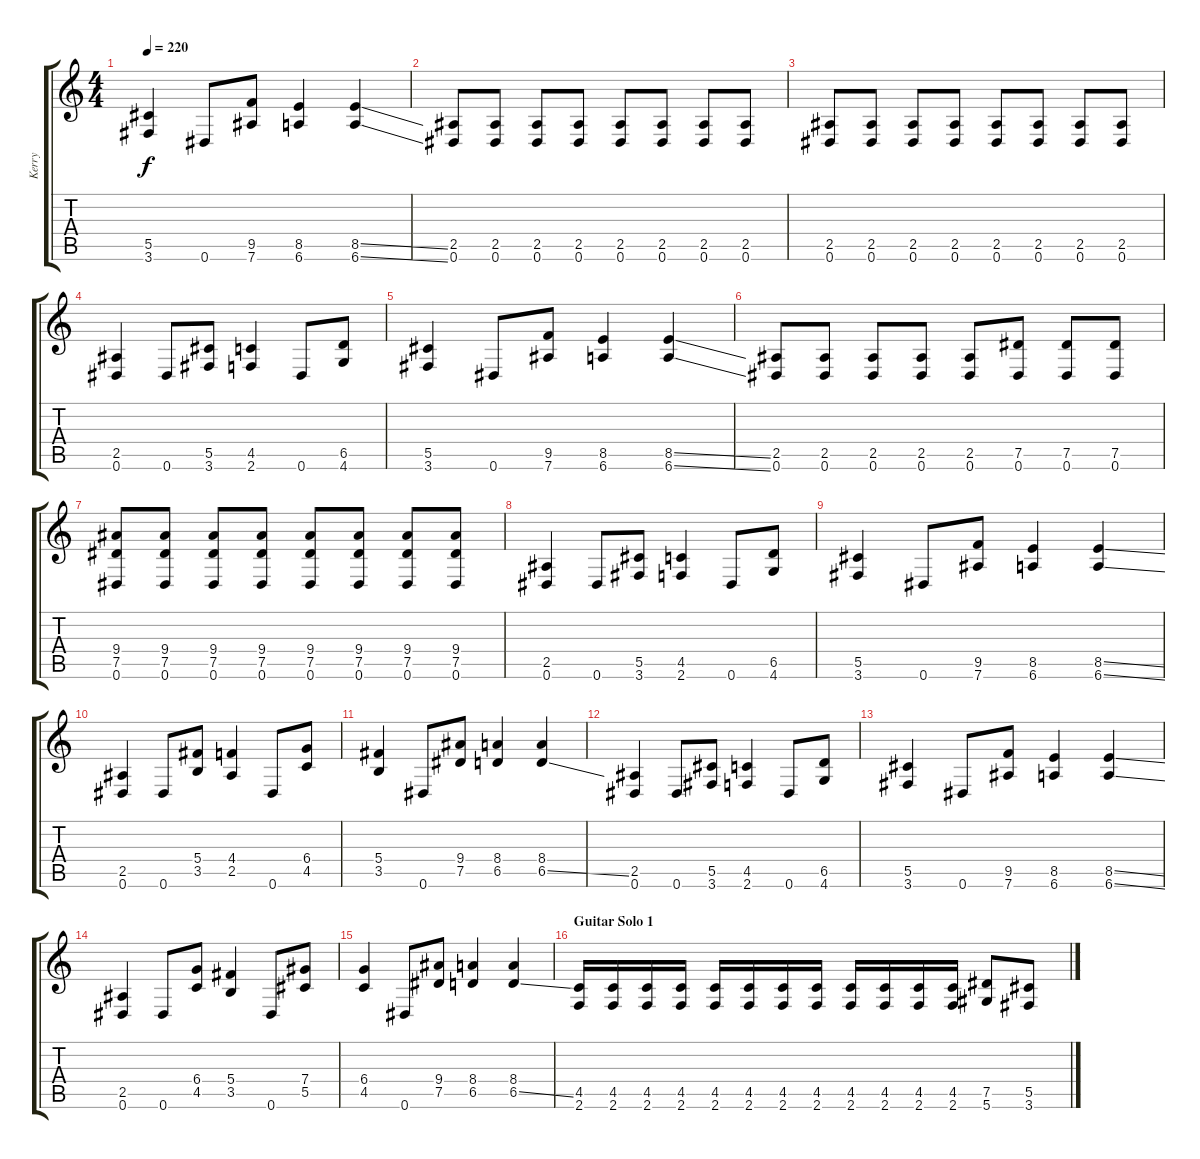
\track ("Kerry" "Kerry") {instrument distortionguitar}
\staff {score tabs}
\tuning (Eb4 Bb3 Gb3 Db3 Ab2 Eb2) {hide}
\ts (4 4)
\tempo 220
\clef g2
\ks c
(5.5 3.6).4{dy f} 0.6.8 (9.5 7.6).8 (8.5 6.6).4 (8.5{ss} 6.6{ss}).4 |
(2.5 0.6).8 (2.5 0.6).8 (2.5 0.6).8 (2.5 0.6).8 (2.5 0.6).8 (2.5 0.6).8 (2.5 0.6).8 (2.5 0.6).8 |
(2.5 0.6).8 (2.5 0.6).8 (2.5 0.6).8 (2.5 0.6).8 (2.5 0.6).8 (2.5 0.6).8 (2.5 0.6).8 (2.5 0.6).8 |
(2.5 0.6).4 0.6.8 (5.5 3.6).8 (4.5 2.6).4 0.6.8 (6.5 4.6).8 |
(5.5 3.6).4 0.6.8 (9.5 7.6).8 (8.5 6.6).4 (8.5{ss} 6.6{ss}).4 |
(2.5 0.6).8 (2.5 0.6).8 (2.5 0.6).8 (2.5 0.6).8 (2.5 0.6).8 (7.5 0.6).8 (7.5 0.6).8 (7.5 0.6).8 |
(9.4 7.5 0.6).8 (9.4 7.5 0.6).8 (9.4 7.5 0.6).8 (9.4 7.5 0.6).8 (9.4 7.5 0.6).8 (9.4 7.5 0.6).8 (9.4 7.5 0.6).8 (9.4 7.5 0.6).8 |
(2.5 0.6).4 0.6.8 (5.5 3.6).8 (4.5 2.6).4 0.6.8 (6.5 4.6).8 |
(5.5 3.6).4 0.6.8 (9.5 7.6).8 (8.5 6.6).4 (8.5{ss} 6.6{ss}).4 |
(2.5 0.6).4 0.6.8 (5.4 3.5).8 (4.4 2.5).4 0.6.8 (6.4 4.5).8 |
(5.4 3.5).4 0.6.8 (9.4 7.5).8 (8.4 6.5).4 (8.4 6.5{ss}).4 |
(2.5 0.6).4 0.6.8 (5.5 3.6).8 (4.5 2.6).4 0.6.8 (6.5 4.6).8 |
(5.5 3.6).4 0.6.8 (9.5 7.6).8 (8.5 6.6).4 (8.5{ss} 6.6{ss}).4 |
(2.5 0.6).4 0.6.8 (6.4 4.5).8 (5.4 3.5).4 0.6.8 (7.4 5.5).8 |
(6.4 4.5).4 0.6.8 (9.4 7.5).8 (8.4 6.5).4 (8.4 6.5{ss}).4 |
\section ("" "Guitar Solo 1")
(4.5 2.6).16 (4.5 2.6).16 (4.5 2.6).16 (4.5 2.6).16 (4.5 2.6).16 (4.5 2.6).16 (4.5 2.6).16 (4.5 2.6).16 (4.5 2.6).16 (4.5 2.6).16 (4.5 2.6).16 (4.5 2.6).16 (7.5 5.6).8 (5.5 3.6).8
